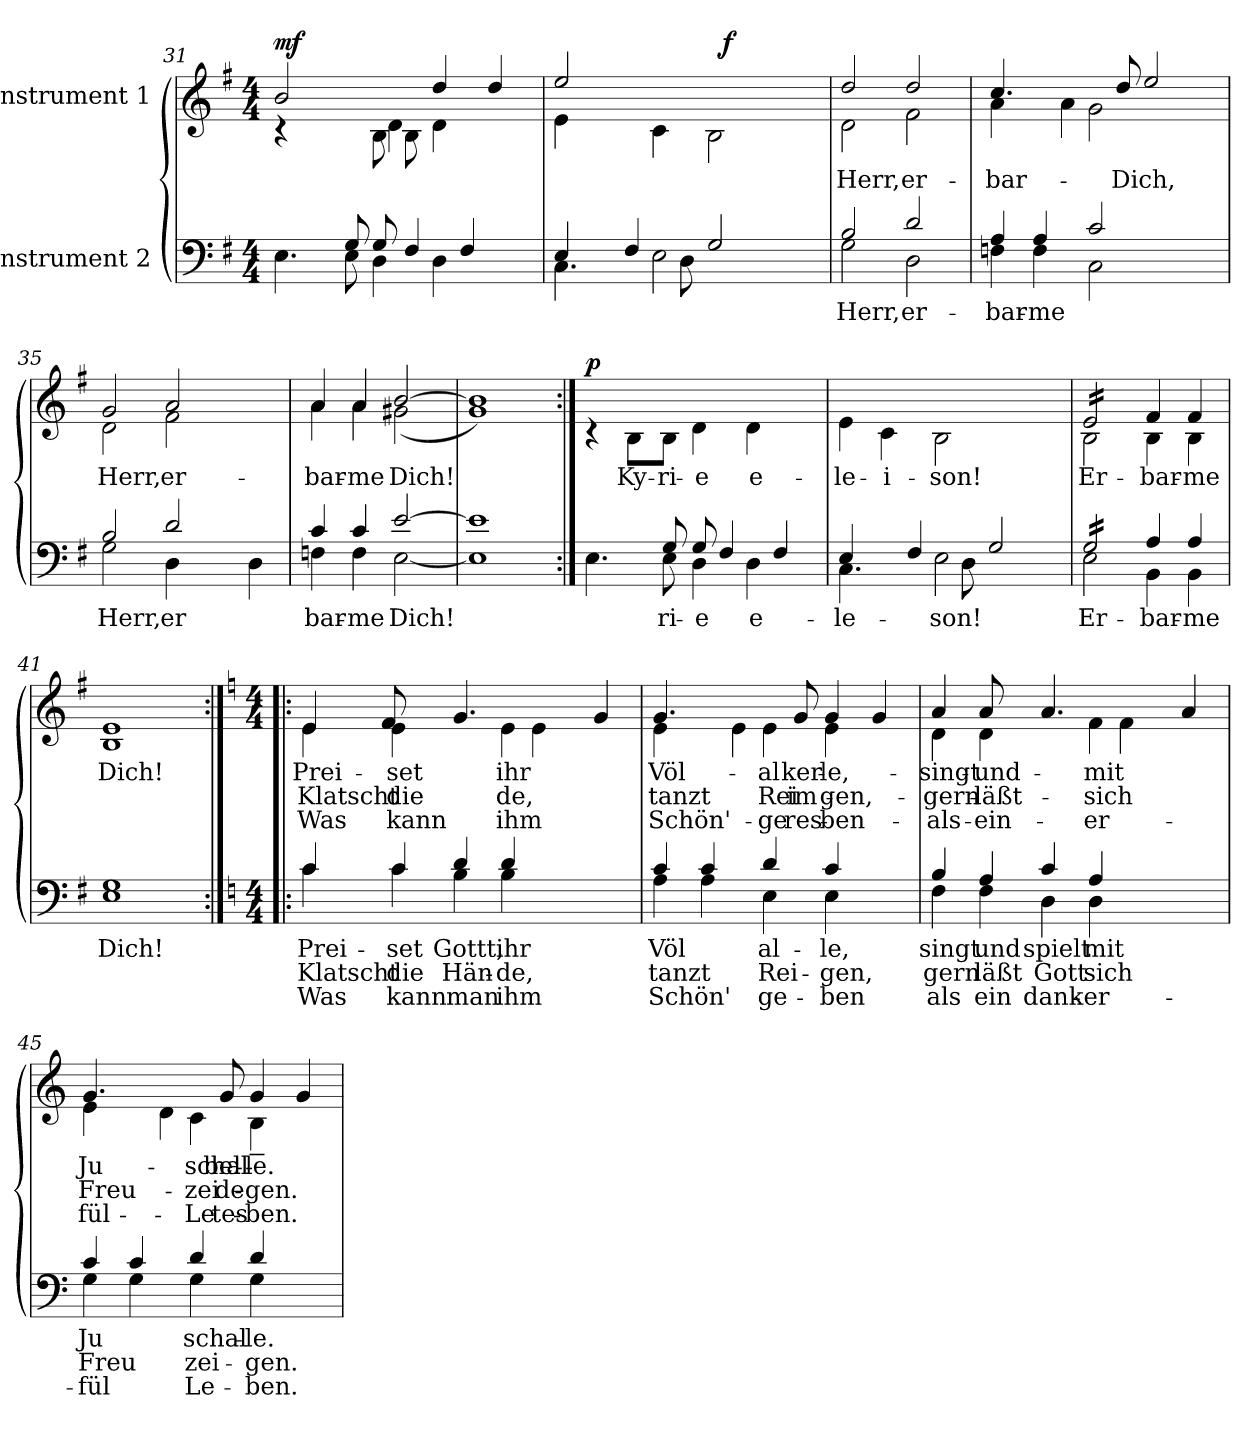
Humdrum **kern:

**kern	**text	**text	**text	**kern	**text	**text	**text	**dynam
*part2	*part2	*part2	*part2	*part1	*part1	*part1	*part1	*part1
*staff2	*staff2	*staff2	*staff2	*staff1	*staff1	*staff1	*staff1	*staff1
*I"Instrument 2	*	*	*	*I"Instrument 1	*	*	*	*
*clefF4	*	*	*	*clefG2	*	*	*	*
*k[f#]	*	*	*	*k[f#]	*	*	*	*
*G:	*	*	*	*G:	*	*	*	*
*M4/4	*	*	*	*M4/4	*	*	*	*
=31	=31	=31	=31	=31	=31	=31	=31	=31
*^	*	*	*	*^	*	*	*	*
!	!	!	!	!	!	!	!	!	!	!LO:DY:b
4.E\	4.ryy	.	.	.	2b/	4rc	.	.	.	mf
.	.	.	.	.	.	4ryy	.	.	.	.
8G/	8E\	.	.	.	.	.	.	.	.	.
8G/	4D\	.	.	.	8B\	4d\	.	.	.	.
4F#/	.	.	.	.	8B\	.	.	.	.	.
.	4D\	.	.	.	4dd/	4d\	.	.	.	.
4F#/	.	.	.	.	.	.	.	.	.	.
.	8ryy	.	.	.	4dd/	4ryy	.	.	.	.
8ryy	8ryy	.	.	.	.	.	.	.	.	.
=32	=32	=32	=32	=32	=32	=32	=32	=32	=32	=32
*	*	*	*	*	*	*^	*	*	*	*
4.C\	4E/	.	.	.	2ee/	4e\	2ryy	.	.	.	.
.	4ryy	.	.	.	.	1ryy	.	.	.	.	.
4F#/	.	.	.	.	.	.	.	.	.	.	.
.	2E\	.	.	.	4c\	.	4ryy	.	.	.	.
8D\	.	.	.	.	.	.	.	.	.	.	.
2G/	.	.	.	.	2B\	.	32.ryy	.	.	.	.
!	!	!	!	!	!	!	!	!	!	!	!LO:DY:b
.	.	.	.	.	.	.	4ryy	.	.	.	f
.	4ryy	.	.	.	.	.	.	.	.	.	.
.	.	.	.	.	.	.	8ryy	.	.	.	.
.	.	.	.	.	.	.	16ryy	.	.	.	.
.	.	.	.	.	.	.	64ryy	.	.	.	.
=33	=33	=33	=33	=33	=33	=33	=33	=33	=33	=33	=33
!	!	!LO:LY:a:rj	!	!	!	!	!	!LO:LY:b:rj	!	!	!
*	*	*	*	*	*	*v	*v	*	*	*	*
2B/	2G\	Herr,	.	.	2dd/	2d\	Herr,	.	.	.
!	!	!LO:LY:a:rj	!	!	!	!	!LO:LY:b:rj	!	!	!
2d/	2D\	er-	.	.	2dd/	2f#\	er-	.	.	.
=34	=34	=34	=34	=34	=34	=34	=34	=34	=34	=34
!	!	!LO:LY:a:rj	!	!	!	!	!LO:LY:b:rj	!	!	!
4A/	4Fn\	-bar-	.	.	4.cc/	4a\	-bar-	.	.	.
!	!	!LO:LY:a:rj	!	!	!	!	!	!	!	!
4A/	4F\	-me	.	.	.	4ryy	.	.	.	.
.	.	.	.	.	4a\	.	.	.	.	.
!	!	!LO:LY:a:rj	!	!	!	!	!LO:LY:b:rj	!	!	!
2c/	2C\	.	.	.	.	2g\	.	.	.	.
!	!	!	!	!	!	!	!LO:LY:b:rj	!	!	!
.	.	.	.	.	8dd/	.	-Dich,	.	.	.
.	.	.	.	.	2ee/	.	.	.	.	.
4ryy	4ryy	.	.	.	.	4ryy	.	.	.	.
!!LO:LB:g=z	!!
=35	=35	=35	=35	=35	=35	=35	=35	=35	=35	=35
!	!	!LO:LY:a:rj	!	!	!	!	!LO:LY:b:rj	!	!	!
2B/	2G\	Herr,	.	.	2g/	2d\	Herr,	.	.	.
!	!	!LO:LY:a:rj	!	!	!	!	!LO:LY:b:rj	!	!	!
2d/	4D\	er-	.	.	2a/	2f#\	er-	.	.	.
.	2ryy	.	.	.	.	.	.	.	.	.
!	!	!LO:LY:a:rj	!	!	!	!	!	!	!	!
4D\	.	-	.	.	4ryy	4ryy	.	.	.	.
=36	=36	=36	=36	=36	=36	=36	=36	=36	=36	=36
!	!	!LO:LY:a:rj	!	!	!	!	!LO:LY:b:rj	!	!	!
4c/	4Fn\	bar-	.	.	4a/	4a\	-bar-	.	.	.
!	!	!LO:LY:a:rj	!	!	!	!	!LO:LY:b:rj	!	!	!
4c/	4F\	-me	.	.	4a/	4a\	-me	.	.	.
!	!	!LO:LY:a:rj	!	!	!	!	!LO:LY:b:rj	!	!	!
[>2e/	[<2E\	Dich!	.	.	[>2b/	(<2g#X\	Dich!	.	.	.
*v	*v	*	*	*	*	*	*	*	*	*
*	*	*	*	*v	*v	*	*	*	*
=37	=37	=37	=37	=37	=37	=37	=37	=37
1e] 1E]	.	.	.	1b] 1g)	.	.	.	.
=38:|!	=38:|!	=38:|!	=38:|!	=38:|!	=38:|!	=38:|!	=38:|!	=38:|!
*^	*	*	*	*	*	*	*	*
!	!	!	!	!	!	!	!	!	!LO:DY:a
4.E\	4.ryy	.	.	.	4rc	.	.	.	p
!	!	!	!	!	!	!LO:LY:b:rj	!	!	!
.	.	.	.	.	8B\L	Ky-	.	.	.
!	!	!LO:LY:a:rj	!	!	!	!	!	!	!
!	!	!LO:LY:a:rj	!	!	!	!LO:LY:b:rj	!	!	!
8G/	8E\	-ri-	.	.	8B\J	-ri-	.	.	.
!	!	!LO:LY:a:rj	!	!	!	!LO:LY:b:rj	!	!	!
8G/	4D\	-e	.	.	4d\	-e	.	.	.
4F#/	.	.	.	.	.	.	.	.	.
!	!	!LO:LY:a:rj	!	!	!	!LO:LY:b:rj	!	!	!
.	4D\	e-	.	.	4d\	e-	.	.	.
4F#/	.	.	.	.	.	.	.	.	.
.	8ryy	.	.	.	8ryy	.	.	.	.
=39	=39	=39	=39	=39	=39	=39	=39	=39	=39
!	!	!LO:LY:a:rj	!	!	!	!LO:LY:b:rj	!	!	!
4.C\	4E/	-le-	.	.	4e\	-le-	.	.	.
!	!	!	!	!	!	!LO:LY:b:rj	!	!	!
.	4ryy	.	.	.	4c\	-i-	.	.	.
4F#/	.	.	.	.	.	.	.	.	.
!	!	!LO:LY:a:rj	!	!	!	!LO:LY:b:rj	!	!	!
.	2E\	-son!	.	.	2B\	-son!	.	.	.
!	!	!LO:LY:a:rj	!	!	!	!	!	!	!
8D\	.	--	.	.	.	.	.	.	.
2G/	.	.	.	.	.	.	.	.	.
.	4ryy	.	.	.	4ryy	.	.	.	.
=40	=40	=40	=40	=40	=40	=40	=40	=40	=40
!	!	!LO:LY:a:rj	!	!	!	!LO:LY:b:rj	!	!	!
*	*	*	*	*	*^	*	*	*	*
*tremolo	*	*	*	*	*	*	*	*	*	*
*	*	*	*	*	*tremolo	*	*	*	*	*
16G/LL	2E\	Er-	.	.	16e/LL	2B\	Er-	.	.	.
16G/	.	.	.	.	16e/	.	.	.	.	.
16G/	.	.	.	.	16e/	.	.	.	.	.
16G/	.	.	.	.	16e/	.	.	.	.	.
16G/	.	.	.	.	16e/	.	.	.	.	.
16G/	.	.	.	.	16e/	.	.	.	.	.
16G/	.	.	.	.	16e/	.	.	.	.	.
16G/JJ	.	.	.	.	16e/JJ	.	.	.	.	.
*	*	*	*	*	*Xtremolo	*	*	*	*	*
*Xtremolo	*	*	*	*	*	*	*	*	*	*
!	!	!LO:LY:a:rj	!	!	!	!	!LO:LY:b:rj	!	!	!
4A/	4BB\	-bar-	.	.	4f#/	4B\	-bar-	.	.	.
!	!	!LO:LY:a:rj	!	!	!	!	!LO:LY:b:rj	!	!	!
4A/	4BB\	-me	.	.	4f#/	4B\	-me	.	.	.
=41	=41	=41	=41	=41	=41	=41	=41	=41	=41	=41
!	!	!LO:LY:a:rj	!	!	!	!	!LO:LY:b:rj	!	!	!
*v	*v	*	*	*	*	*	*	*	*	*
*	*	*	*	*v	*v	*	*	*	*
1G 1E	Dich!	.	.	1e 1B	Dich!	.	.	.
!!LO:PB:g=z
=42:|!|:	=42:|!|:	=42:|!|:	=42:|!|:	=42:|!|:	=42:|!|:	=42:|!|:	=42:|!|:	=42:|!|:
*k[]	*	*	*	*k[]	*	*	*	*
*C:	*	*	*	*C:	*	*	*	*
*M4/4	*	*	*	*M4/4	*	*	*	*
*^	*	*	*	*	*	*	*	*
!	!	!LO:LY:a:rj	!LO:LY:a:rj	!LO:LY:a:rj	!	!LO:LY:b:rj	!LO:LY:b:rj	!LO:LY:b:rj	!
*	*	*	*	*	*^	*	*	*	*
4c/	4c\	Prei-	-Klatscht	Was	4e/	4e\	Prei-	-Klatscht	Was	.
!	!	!LO:LY:a:rj	!LO:LY:a:rj	!LO:LY:a:rj	!	!	!LO:LY:b:rj	!LO:LY:b:rj	!LO:LY:b:rj	!
4c/	4c\	set	die	kann	4e\	8f/	set	die	kann	.
.	.	.	.	.	.	4.ryy	.	.	.	.
!	!	!LO:LY:a:rj	!LO:LY:a:rj	!LO:LY:a:rj	!	!	!	!	!	!
4d/	4B\	Gottt,	Hän-	-man	4.g/	.	.	.	.	.
!	!	!LO:LY:a:rj	!LO:LY:a:rj	!LO:LY:a:rj	!	!	!LO:LY:b:rj	!LO:LY:b:rj	!LO:LY:b:rj	!
4d/	4B\	ihr	de,	ihm	.	4e\	ihr	de,	ihm	.
!	!	!	!	!	!	!	!LO:LY:b:rj	!LO:LY:b:rj	!LO:LY:b:rj	!
.	.	.	.	.	4e\	.	.	.	.	.
4.ryy	4.ryy	.	.	.	.	4.ryy	.	.	.	.
.	.	.	.	.	4g/	.	.	.	.	.
=43	=43	=43	=43	=43	=43	=43	=43	=43	=43	=43
!	!	!LO:LY:a:rj	!LO:LY:a:rj	!LO:LY:a:rj	!	!	!LO:LY:b:rj	!LO:LY:b:rj	!LO:LY:b:rj	!
4c/	4A\	Völ-	-tanzt	Schön'-	4.g/	4e\	Völ-	-tanzt	Schön'-	.
!	!	!LO:LY:a:rj	!LO:LY:a:rj	!LO:LY:a:rj	!	!	!	!	!	!
4c/	4A\	--	--	--	.	4ryy	.	.	.	.
.	.	.	.	.	4e\	.	.	.	.	.
!	!	!LO:LY:a:rj	!LO:LY:a:rj	!LO:LY:a:rj	!	!	!LO:LY:b:rj	!LO:LY:b:rj	!LO:LY:b:rj	!
4d/	4E\	-al-	-Rei-	-ge-	.	4e\	al-	-Rei-	-ge-	.
!	!	!	!	!	!	!	!LO:LY:b:rj	!LO:LY:b:rj	!LO:LY:b:rj	!
.	.	.	.	.	8g/	.	-ker	im	res	.
!	!	!LO:LY:a:rj	!LO:LY:a:rj	!LO:LY:a:rj	!	!	!LO:LY:b:rj	!LO:LY:b:rj	!LO:LY:b:rj	!
4c/	4E\	-le,	gen,	ben	4g/	4e\	-le,	gen,	ben	.
4ryy	4ryy	.	.	.	4g/	4ryy	.	.	.	.
=44	=44	=44	=44	=44	=44	=44	=44	=44	=44	=44
!	!	!LO:LY:a:rj	!LO:LY:a:rj	!LO:LY:a:rj	!	!	!LO:LY:b:rj	!LO:LY:b:rj	!LO:LY:b:rj	!
4B/	4F\	singt	gern	als	4a/	4d\	singt	gern	als	.
!	!	!LO:LY:a:rj	!LO:LY:a:rj	!LO:LY:a:rj	!	!	!LO:LY:b:rj	!LO:LY:b:rj	!LO:LY:b:rj	!
4A/	4F\	und	läßt	ein	4d\	8a/	und	läßt	ein	.
.	.	.	.	.	.	4.ryy	.	.	.	.
!	!	!LO:LY:a:rj	!LO:LY:a:rj	!LO:LY:a:rj	!	!	!	!	!	!
4c/	4D\	spielt	Gott	dank-	4.a/	.	.	.	.	.
!	!	!LO:LY:a:rj	!LO:LY:a:rj	!LO:LY:a:rj	!	!	!LO:LY:b:rj	!LO:LY:b:rj	!LO:LY:b:rj	!
4A/	4D\	-mit	sich	er-	.	4f\	mit	sich	er-	.
!	!	!	!	!	!	!	!LO:LY:b:rj	!LO:LY:b:rj	!LO:LY:b:rj	!
.	.	.	.	.	4f\	.	-	-	.	.
4.ryy	4.ryy	.	.	.	.	4.ryy	.	.	.	.
.	.	.	.	.	4a/	.	.	.	.	.
=45	=45	=45	=45	=45	=45	=45	=45	=45	=45	=45
!	!	!LO:LY:a:rj	!LO:LY:a:rj	!LO:LY:a:rj	!	!	!LO:LY:b:rj	!LO:LY:b:rj	!LO:LY:b:rj	!
4c/	4G\	-Ju-	-Freu-	-fül-	4.g/	4e\	-Ju-	-Freu-	-fül-	.
!	!	!LO:LY:a:rj	!LO:LY:a:rj	!LO:LY:a:rj	!	!	!	!	!	!
4c/	4G\	--	--	--	.	4ryy	.	.	.	.
.	.	.	.	.	4d\	.	.	.	.	.
!	!	!LO:LY:a:rj	!LO:LY:a:rj	!LO:LY:a:rj	!	!	!LO:LY:b:rj	!LO:LY:b:rj	!LO:LY:b:rj	!
4d/	4G\	-schal-	-zei-	-Le-	.	4c\	schal-	-zei-	-Le-	.
!	!	!	!	!	!	!	!LO:LY:b:rj	!LO:LY:b:rj	!LO:LY:b:rj	!
.	.	.	.	.	8g/	.	-bel-	-de	tes	.
!	!	!LO:LY:a:rj	!LO:LY:a:rj	!LO:LY:a:rj	!	!	!LO:LY:b:rj	!LO:LY:b:rj	!LO:LY:b:rj	!
4d/	4G\	-le.	gen.	ben.	4g/	4B~>\	-le.	gen.	ben.	.
4ryy	4ryy	.	.	.	4g/	4ryy	.	.	.	.
*v	*v	*	*	*	*	*	*	*	*	*
*	*	*	*	*v	*v	*	*	*	*
=	=	=	=	=	=	=	=	=
*-	*-	*-	*-	*-	*-	*-	*-	*-
